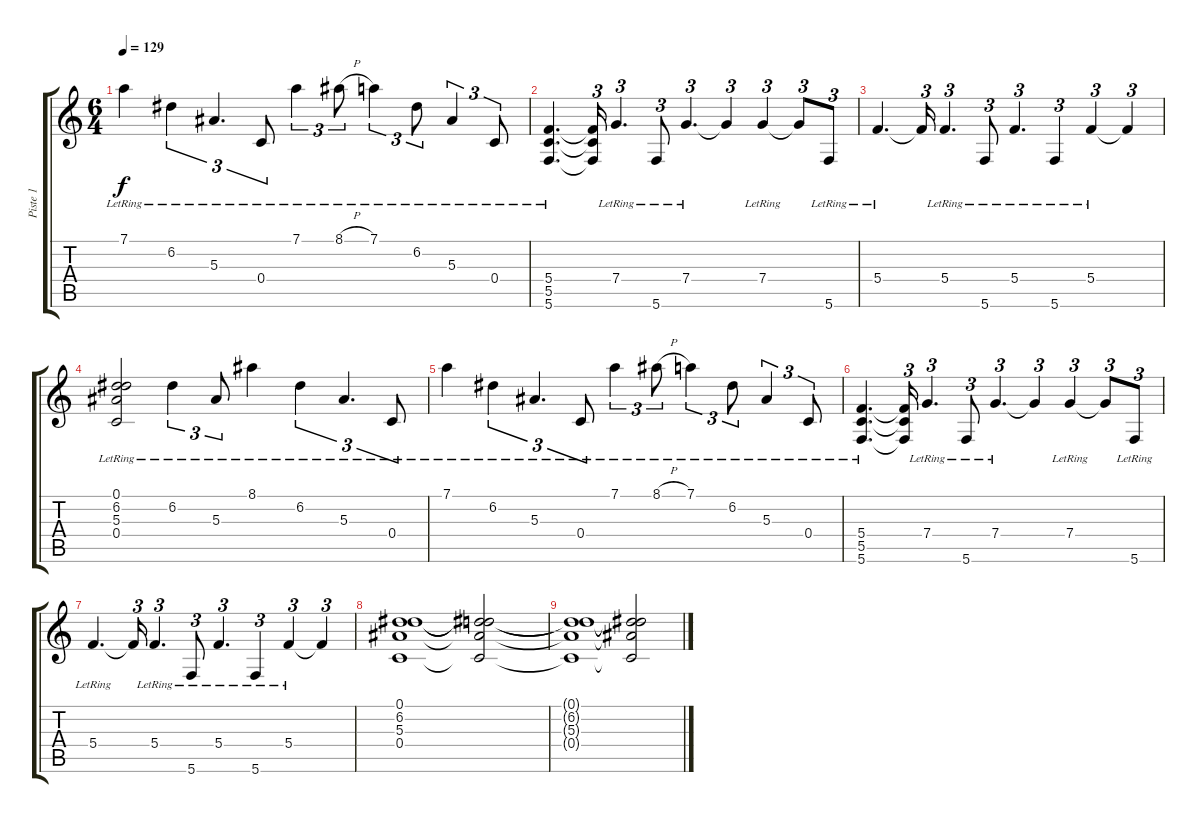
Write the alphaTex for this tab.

\track ("Piste 1" "Piste 1") {instrument electricguitarjazz}
\staff {score tabs}
\tuning (D4 A3 F3 C3 G2 C2) {hide}
\ts (6 4)
\tempo 129
\clef g2
\ks c
7.1{lr}.4{dy f} 6.2{lr}.4{tu (3 2)} 5.3{lr}.4{d tu (3 2)} 0.4{lr}.8{tu (3 2)} 7.1{lr}.4{tu (3 2)} 8.1{h lr}.8{tu (3 2)} 7.1{lr}.4{tu (3 2)} 6.2{lr}.8{tu (3 2)} 5.3{lr}.4{tu (3 2)} 0.4{lr}.8{tu (3 2)} |
(5.4{lr} 5.5{lr} 5.6{lr}).4{d} (5.4{t} 5.5{t} 5.6{t}).16{tu (3 2)} 7.4{lr}.4{d tu (3 2)} 5.6{lr}.8{tu (3 2)} 7.4{lr}.4{d tu (3 2)} 7.4{t}.4{tu (3 2)} 7.4{lr}.4{tu (3 2)} 7.4{t}.8{tu (3 2)} 5.6{lr}.8{tu (3 2)} |
5.4{lr}.4{d} 5.4{t}.16{tu (3 2)} 5.4{lr}.4{d tu (3 2)} 5.6{lr}.8{tu (3 2)} 5.4{lr}.4{d tu (3 2)} 5.6{lr}.4{tu (3 2)} 5.4{lr}.4{tu (3 2)} 5.4{t}.4{tu (3 2)} |
(0.1 6.2 5.3 0.4{lr}).2 6.2{lr}.4{tu (3 2)} 5.3{lr}.8{tu (3 2)} 8.1{lr}.4 6.2{lr}.4{tu (3 2)} 5.3{lr}.4{d tu (3 2)} 0.4{lr}.8{tu (3 2)} |
7.1{lr}.4 6.2{lr}.4{tu (3 2)} 5.3{lr}.4{d tu (3 2)} 0.4{lr}.8{tu (3 2)} 7.1{lr}.4{tu (3 2)} 8.1{h lr}.8{tu (3 2)} 7.1{lr}.4{tu (3 2)} 6.2{lr}.8{tu (3 2)} 5.3{lr}.4{tu (3 2)} 0.4{lr}.8{tu (3 2)} |
(5.4{lr} 5.5{lr} 5.6{lr}).4{d} (5.4{t} 5.5{t} 5.6{t}).16{tu (3 2)} 7.4{lr}.4{d tu (3 2)} 5.6{lr}.8{tu (3 2)} 7.4{lr}.4{d tu (3 2)} 7.4{t}.4{tu (3 2)} 7.4{lr}.4{tu (3 2)} 7.4{t}.8{tu (3 2)} 5.6{lr}.8{tu (3 2)} |
5.4{lr}.4{d} 5.4{t}.16{tu (3 2)} 5.4{lr}.4{d tu (3 2)} 5.6{lr}.8{tu (3 2)} 5.4{lr}.4{d tu (3 2)} 5.6{lr}.4{tu (3 2)} 5.4{lr}.4{tu (3 2)} 5.4{t}.4{tu (3 2)} |
(0.1 6.2 5.3 0.4).1 (0.1{t} 6.2{t} 5.3{t} 0.4{t}).2 |
(0.1{t} 6.2{t} 5.3{t} 0.4{t}).1 (0.1{t} 6.2{t} 5.3{t} 0.4{t}).2
